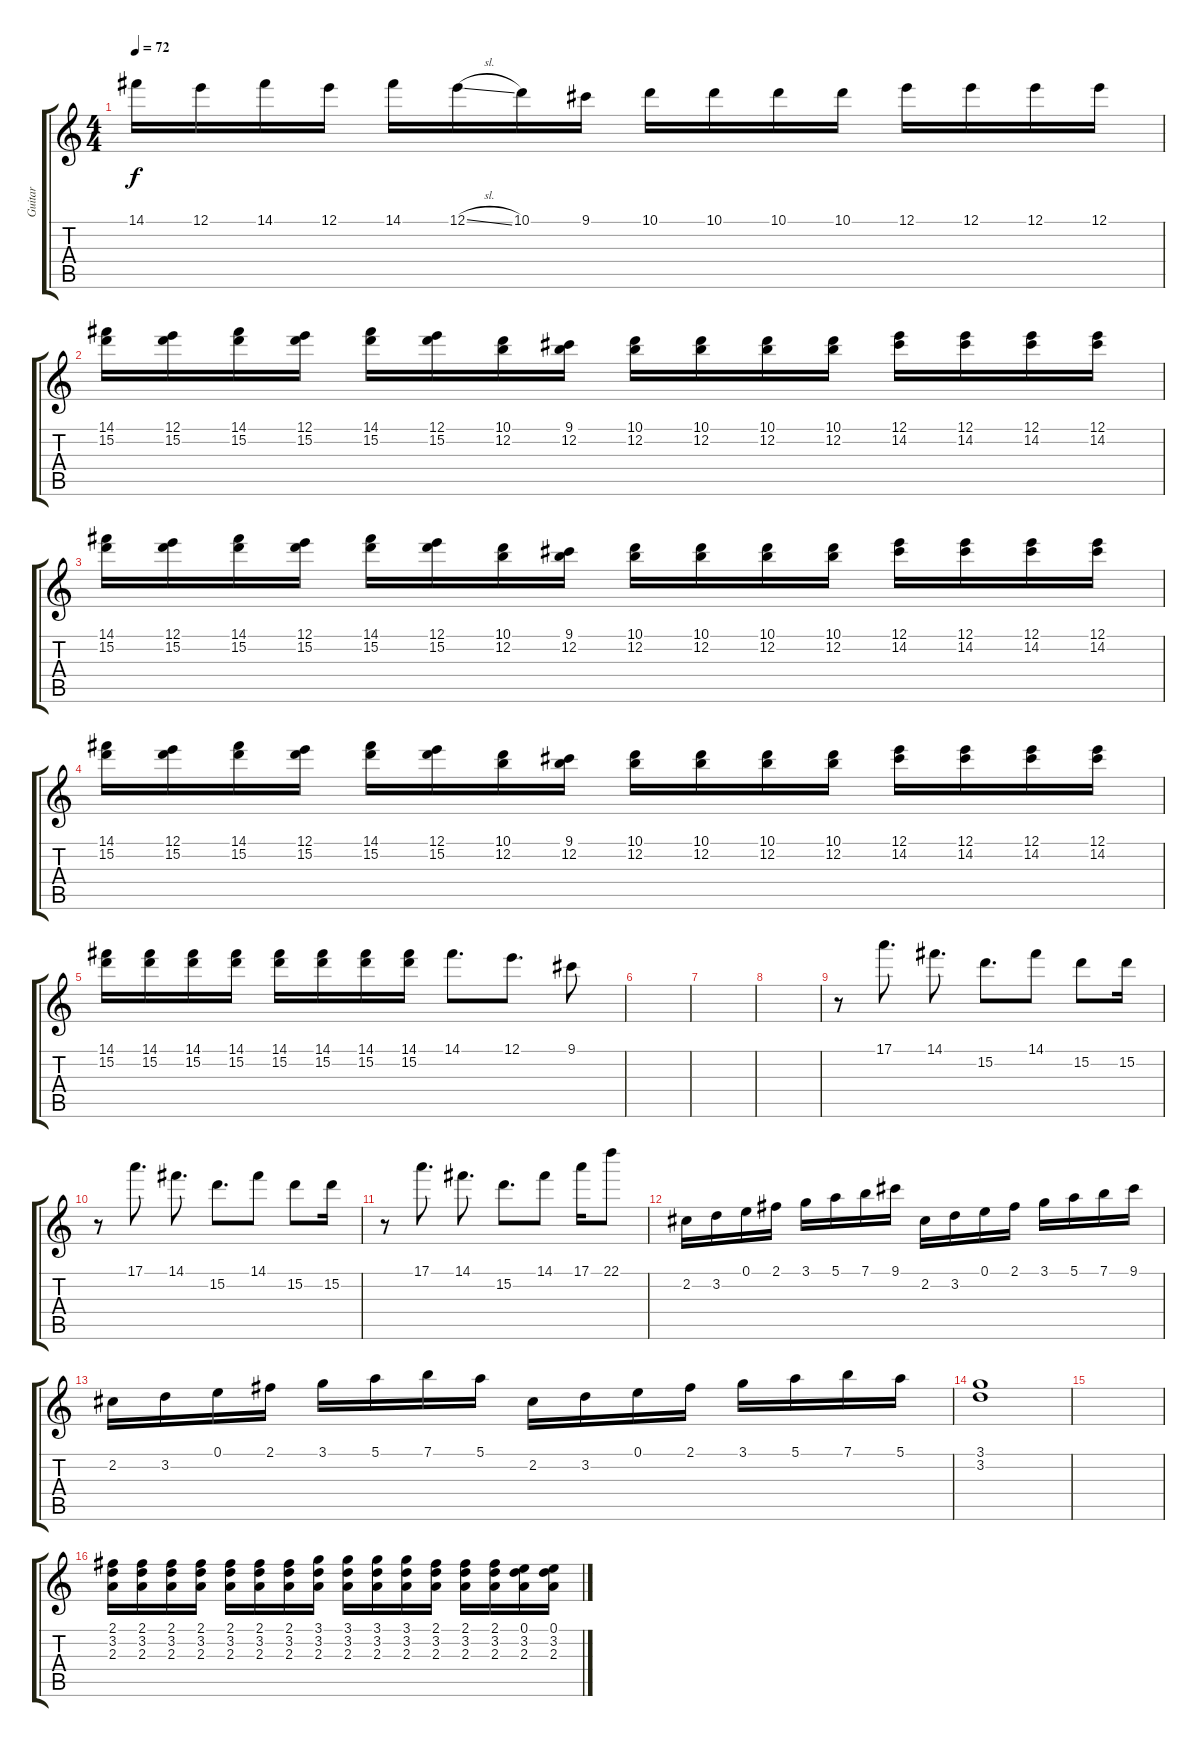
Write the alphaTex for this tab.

\track ("Guitar" "Guitar") {instrument overdrivenguitar}
\staff {score tabs}
\tuning (E4 B3 G3 D3 A2 E2) {hide}
\ts (4 4)
\tempo 72
\clef g2
\ks c
14.1.16{dy f} 12.1.16 14.1.16 12.1.16 14.1.16 12.1{sl}.16 10.1.16 9.1.16 10.1.16 10.1.16 10.1.16 10.1.16 12.1.16 12.1.16 12.1.16 12.1.16 |
(14.1 15.2).16 (12.1 15.2).16 (14.1 15.2).16 (12.1 15.2).16 (14.1 15.2).16 (12.1 15.2).16 (10.1 12.2).16 (9.1 12.2).16 (10.1 12.2).16 (10.1 12.2).16 (10.1 12.2).16 (10.1 12.2).16 (12.1 14.2).16 (12.1 14.2).16 (12.1 14.2).16 (12.1 14.2).16 |
(14.1 15.2).16 (12.1 15.2).16 (14.1 15.2).16 (12.1 15.2).16 (14.1 15.2).16 (12.1 15.2).16 (10.1 12.2).16 (9.1 12.2).16 (10.1 12.2).16 (10.1 12.2).16 (10.1 12.2).16 (10.1 12.2).16 (12.1 14.2).16 (12.1 14.2).16 (12.1 14.2).16 (12.1 14.2).16 |
(14.1 15.2).16 (12.1 15.2).16 (14.1 15.2).16 (12.1 15.2).16 (14.1 15.2).16 (12.1 15.2).16 (10.1 12.2).16 (9.1 12.2).16 (10.1 12.2).16 (10.1 12.2).16 (10.1 12.2).16 (10.1 12.2).16 (12.1 14.2).16 (12.1 14.2).16 (12.1 14.2).16 (12.1 14.2).16 |
(14.1 15.2).16 (14.1 15.2).16 (14.1 15.2).16 (14.1 15.2).16 (14.1 15.2).16 (14.1 15.2).16 (14.1 15.2).16 (14.1 15.2).16 14.1.8{d} 12.1.8{d} 9.1.8 |
|
|
|
r.8 17.1.8{d} 14.1.8{d} 15.2.8{d} 14.1.8 15.2.8 15.2.16 |
r.8 17.1.8{d} 14.1.8{d} 15.2.8{d} 14.1.8 15.2.8 15.2.16 |
r.8 17.1.8{d} 14.1.8{d} 15.2.8{d} 14.1.8 17.1.16 22.1.8 |
2.2.16 3.2.16 0.1.16 2.1.16 3.1.16 5.1.16 7.1.16 9.1.16 2.2.16 3.2.16 0.1.16 2.1.16 3.1.16 5.1.16 7.1.16 9.1.16 |
2.2.16 3.2.16 0.1.16 2.1.16 3.1.16 5.1.16 7.1.16 5.1.16 2.2.16 3.2.16 0.1.16 2.1.16 3.1.16 5.1.16 7.1.16 5.1.16 |
(3.1 3.2).1 |
|
(2.1 3.2 2.3).16 (2.1 3.2 2.3).16 (2.1 3.2 2.3).16 (2.1 3.2 2.3).16 (2.1 3.2 2.3).16 (2.1 3.2 2.3).16 (2.1 3.2 2.3).16 (3.1 3.2 2.3).16 (3.1 3.2 2.3).16 (3.1 3.2 2.3).16 (3.1 3.2 2.3).16 (2.1 3.2 2.3).16 (2.1 3.2 2.3).16 (2.1 3.2 2.3).16 (0.1 3.2 2.3).16 (0.1 3.2 2.3).16
